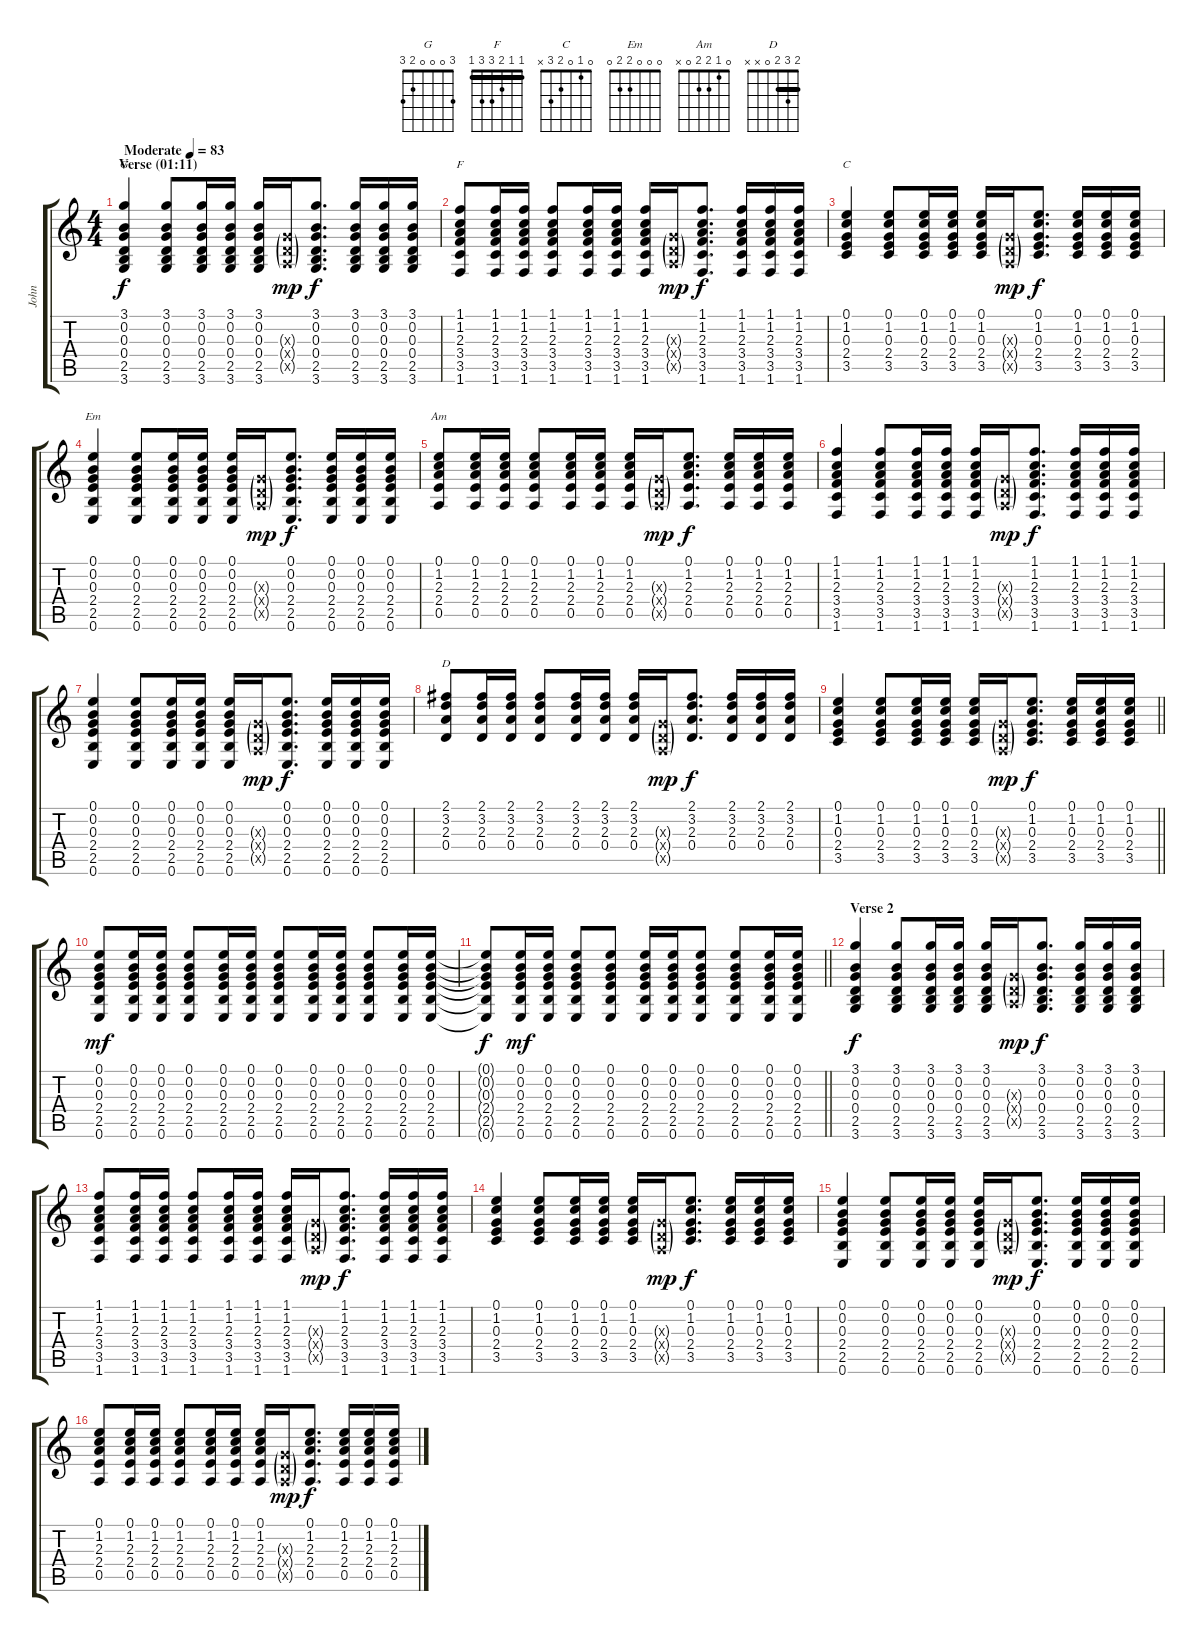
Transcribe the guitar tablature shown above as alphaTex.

\track ("John" "John") {instrument acousticguitarsteel}
\staff {score tabs}
\tuning (E4 B3 G3 D3 A2 E2) {hide}
\chord ("G" 3 0 0 0 2 3)
\chord ("F" 1 1 2 3 3 1) {barre 1}
\chord ("C" 0 1 0 2 3 x)
\chord ("Em" 0 0 0 2 2 0)
\chord ("Am" 0 1 2 2 0 x)
\chord ("D" 2 3 2 0 x x) {barre 2}
\ts (4 4)
\section ("" "Verse (01:11)")
\tempo (83 "Moderate")
\clef g2
\ks c
(3.1 0.2 0.3 0.4 2.5 3.6).4{ch "G" dy f instrument acousticguitarsteel} (3.1 0.2 0.3 0.4 2.5 3.6).8 (3.1 0.2 0.3 0.4 2.5 3.6).16 (3.1 0.2 0.3 0.4 2.5 3.6).16 (3.1 0.2 0.3 0.4 2.5 3.6).16 (0.3{g x} 0.4{g x} 0.5{g x}).16{dy mp} (3.1 0.2 0.3 0.4 2.5 3.6).8{d dy f} (3.1 0.2 0.3 0.4 2.5 3.6).16 (3.1 0.2 0.3 0.4 2.5 3.6).16 (3.1 0.2 0.3 0.4 2.5 3.6).16 |
(1.1 1.2 2.3 3.4 3.5 1.6).8{ch "F"} (1.1 1.2 2.3 3.4 3.5 1.6).16 (1.1 1.2 2.3 3.4 3.5 1.6).16 (1.1 1.2 2.3 3.4 3.5 1.6).8 (1.1 1.2 2.3 3.4 3.5 1.6).16 (1.1 1.2 2.3 3.4 3.5 1.6).16 (1.1 1.2 2.3 3.4 3.5 1.6).16 (0.3{g x} 0.4{g x} 0.5{g x}).16{dy mp} (1.1 1.2 2.3 3.4 3.5 1.6).8{d dy f} (1.1 1.2 2.3 3.4 3.5 1.6).16 (1.1 1.2 2.3 3.4 3.5 1.6).16 (1.1 1.2 2.3 3.4 3.5 1.6).16 |
(0.1 1.2 0.3 2.4 3.5).4{ch "C"} (0.1 1.2 0.3 2.4 3.5).8 (0.1 1.2 0.3 2.4 3.5).16 (0.1 1.2 0.3 2.4 3.5).16 (0.1 1.2 0.3 2.4 3.5).16 (0.3{g x} 0.4{g x} 0.5{g x}).16{dy mp} (0.1 1.2 0.3 2.4 3.5).8{d dy f} (0.1 1.2 0.3 2.4 3.5).16 (0.1 1.2 0.3 2.4 3.5).16 (0.1 1.2 0.3 2.4 3.5).16 |
(0.1 0.2 0.3 2.4 2.5 0.6).4{ch "Em"} (0.1 0.2 0.3 2.4 2.5 0.6).8 (0.1 0.2 0.3 2.4 2.5 0.6).16 (0.1 0.2 0.3 2.4 2.5 0.6).16 (0.1 0.2 0.3 2.4 2.5 0.6).16 (0.3{g x} 0.4{g x} 0.5{g x}).16{dy mp} (0.1 0.2 0.3 2.4 2.5 0.6).8{d dy f} (0.1 0.2 0.3 2.4 2.5 0.6).16 (0.1 0.2 0.3 2.4 2.5 0.6).16 (0.1 0.2 0.3 2.4 2.5 0.6).16 |
(0.1 1.2 2.3 2.4 0.5).8{ch "Am"} (0.1 1.2 2.3 2.4 0.5).16 (0.1 1.2 2.3 2.4 0.5).16 (0.1 1.2 2.3 2.4 0.5).8 (0.1 1.2 2.3 2.4 0.5).16 (0.1 1.2 2.3 2.4 0.5).16 (0.1 1.2 2.3 2.4 0.5).16 (0.3{g x} 0.4{g x} 0.5{g x}).16{dy mp} (0.1 1.2 2.3 2.4 0.5).8{d dy f} (0.1 1.2 2.3 2.4 0.5).16 (0.1 1.2 2.3 2.4 0.5).16 (0.1 1.2 2.3 2.4 0.5).16 |
(1.1 1.2 2.3 3.4 3.5 1.6).4 (1.1 1.2 2.3 3.4 3.5 1.6).8 (1.1 1.2 2.3 3.4 3.5 1.6).16 (1.1 1.2 2.3 3.4 3.5 1.6).16 (1.1 1.2 2.3 3.4 3.5 1.6).16 (0.3{g x} 0.4{g x} 0.5{g x}).16{dy mp} (1.1 1.2 2.3 3.4 3.5 1.6).8{d dy f} (1.1 1.2 2.3 3.4 3.5 1.6).16 (1.1 1.2 2.3 3.4 3.5 1.6).16 (1.1 1.2 2.3 3.4 3.5 1.6).16 |
(0.1 0.2 0.3 2.4 2.5 0.6).4 (0.1 0.2 0.3 2.4 2.5 0.6).8 (0.1 0.2 0.3 2.4 2.5 0.6).16 (0.1 0.2 0.3 2.4 2.5 0.6).16 (0.1 0.2 0.3 2.4 2.5 0.6).16 (0.3{g x} 0.4{g x} 0.5{g x}).16{dy mp} (0.1 0.2 0.3 2.4 2.5 0.6).8{d dy f} (0.1 0.2 0.3 2.4 2.5 0.6).16 (0.1 0.2 0.3 2.4 2.5 0.6).16 (0.1 0.2 0.3 2.4 2.5 0.6).16 |
(2.1 3.2 2.3 0.4).8{ch "D"} (2.1 3.2 2.3 0.4).16 (2.1 3.2 2.3 0.4).16 (2.1 3.2 2.3 0.4).8 (2.1 3.2 2.3 0.4).16 (2.1 3.2 2.3 0.4).16 (2.1 3.2 2.3 0.4).16 (0.3{g x} 0.4{g x} 0.5{g x}).16{dy mp} (2.1 3.2 2.3 0.4).8{d dy f} (2.1 3.2 2.3 0.4).16 (2.1 3.2 2.3 0.4).16 (2.1 3.2 2.3 0.4).16 |
\barLineRight lightlight
(0.1 1.2 0.3 2.4 3.5).4 (0.1 1.2 0.3 2.4 3.5).8 (0.1 1.2 0.3 2.4 3.5).16 (0.1 1.2 0.3 2.4 3.5).16 (0.1 1.2 0.3 2.4 3.5).16 (0.3{g x} 0.4{g x} 0.5{g x}).16{dy mp} (0.1 1.2 0.3 2.4 3.5).8{d dy f} (0.1 1.2 0.3 2.4 3.5).16 (0.1 1.2 0.3 2.4 3.5).16 (0.1 1.2 0.3 2.4 3.5).16 |
\section ("" "")
(0.1 0.2 0.3 2.4 2.5 0.6).8{dy mf} (0.1 0.2 0.3 2.4 2.5 0.6).16 (0.1 0.2 0.3 2.4 2.5 0.6).16 (0.1 0.2 0.3 2.4 2.5 0.6).8 (0.1 0.2 0.3 2.4 2.5 0.6).16 (0.1 0.2 0.3 2.4 2.5 0.6).16 (0.1 0.2 0.3 2.4 2.5 0.6).8 (0.1 0.2 0.3 2.4 2.5 0.6).16 (0.1 0.2 0.3 2.4 2.5 0.6).16 (0.1 0.2 0.3 2.4 2.5 0.6).8 (0.1 0.2 0.3 2.4 2.5 0.6).16 (0.1 0.2 0.3 2.4 2.5 0.6).16 |
\barLineRight lightlight
(0.1{t} 0.2{t} 0.3{t} 2.4{t} 2.5{t} 0.6{t}).8{dy f} (0.1 0.2 0.3 2.4 2.5 0.6).16{dy mf} (0.1 0.2 0.3 2.4 2.5 0.6).16 (0.1 0.2 0.3 2.4 2.5 0.6).8 (0.1 0.2 0.3 2.4 2.5 0.6).8 (0.1 0.2 0.3 2.4 2.5 0.6).16 (0.1 0.2 0.3 2.4 2.5 0.6).16 (0.1 0.2 0.3 2.4 2.5 0.6).8 (0.1 0.2 0.3 2.4 2.5 0.6).8 (0.1 0.2 0.3 2.4 2.5 0.6).16 (0.1 0.2 0.3 2.4 2.5 0.6).16 |
\section ("" "Verse 2")
(3.1 0.2 0.3 0.4 2.5 3.6).4{dy f} (3.1 0.2 0.3 0.4 2.5 3.6).8 (3.1 0.2 0.3 0.4 2.5 3.6).16 (3.1 0.2 0.3 0.4 2.5 3.6).16 (3.1 0.2 0.3 0.4 2.5 3.6).16 (0.3{g x} 0.4{g x} 0.5{g x}).16{dy mp} (3.1 0.2 0.3 0.4 2.5 3.6).8{d dy f} (3.1 0.2 0.3 0.4 2.5 3.6).16 (3.1 0.2 0.3 0.4 2.5 3.6).16 (3.1 0.2 0.3 0.4 2.5 3.6).16 |
(1.1 1.2 2.3 3.4 3.5 1.6).8 (1.1 1.2 2.3 3.4 3.5 1.6).16 (1.1 1.2 2.3 3.4 3.5 1.6).16 (1.1 1.2 2.3 3.4 3.5 1.6).8 (1.1 1.2 2.3 3.4 3.5 1.6).16 (1.1 1.2 2.3 3.4 3.5 1.6).16 (1.1 1.2 2.3 3.4 3.5 1.6).16 (0.3{g x} 0.4{g x} 0.5{g x}).16{dy mp} (1.1 1.2 2.3 3.4 3.5 1.6).8{d dy f} (1.1 1.2 2.3 3.4 3.5 1.6).16 (1.1 1.2 2.3 3.4 3.5 1.6).16 (1.1 1.2 2.3 3.4 3.5 1.6).16 |
(0.1 1.2 0.3 2.4 3.5).4 (0.1 1.2 0.3 2.4 3.5).8 (0.1 1.2 0.3 2.4 3.5).16 (0.1 1.2 0.3 2.4 3.5).16 (0.1 1.2 0.3 2.4 3.5).16 (0.3{g x} 0.4{g x} 0.5{g x}).16{dy mp} (0.1 1.2 0.3 2.4 3.5).8{d dy f} (0.1 1.2 0.3 2.4 3.5).16 (0.1 1.2 0.3 2.4 3.5).16 (0.1 1.2 0.3 2.4 3.5).16 |
(0.1 0.2 0.3 2.4 2.5 0.6).4 (0.1 0.2 0.3 2.4 2.5 0.6).8 (0.1 0.2 0.3 2.4 2.5 0.6).16 (0.1 0.2 0.3 2.4 2.5 0.6).16 (0.1 0.2 0.3 2.4 2.5 0.6).16 (0.3{g x} 0.4{g x} 0.5{g x}).16{dy mp} (0.1 0.2 0.3 2.4 2.5 0.6).8{d dy f} (0.1 0.2 0.3 2.4 2.5 0.6).16 (0.1 0.2 0.3 2.4 2.5 0.6).16 (0.1 0.2 0.3 2.4 2.5 0.6).16 |
(0.1 1.2 2.3 2.4 0.5).8 (0.1 1.2 2.3 2.4 0.5).16 (0.1 1.2 2.3 2.4 0.5).16 (0.1 1.2 2.3 2.4 0.5).8 (0.1 1.2 2.3 2.4 0.5).16 (0.1 1.2 2.3 2.4 0.5).16 (0.1 1.2 2.3 2.4 0.5).16 (0.3{g x} 0.4{g x} 0.5{g x}).16{dy mp} (0.1 1.2 2.3 2.4 0.5).8{d dy f} (0.1 1.2 2.3 2.4 0.5).16 (0.1 1.2 2.3 2.4 0.5).16 (0.1 1.2 2.3 2.4 0.5).16
